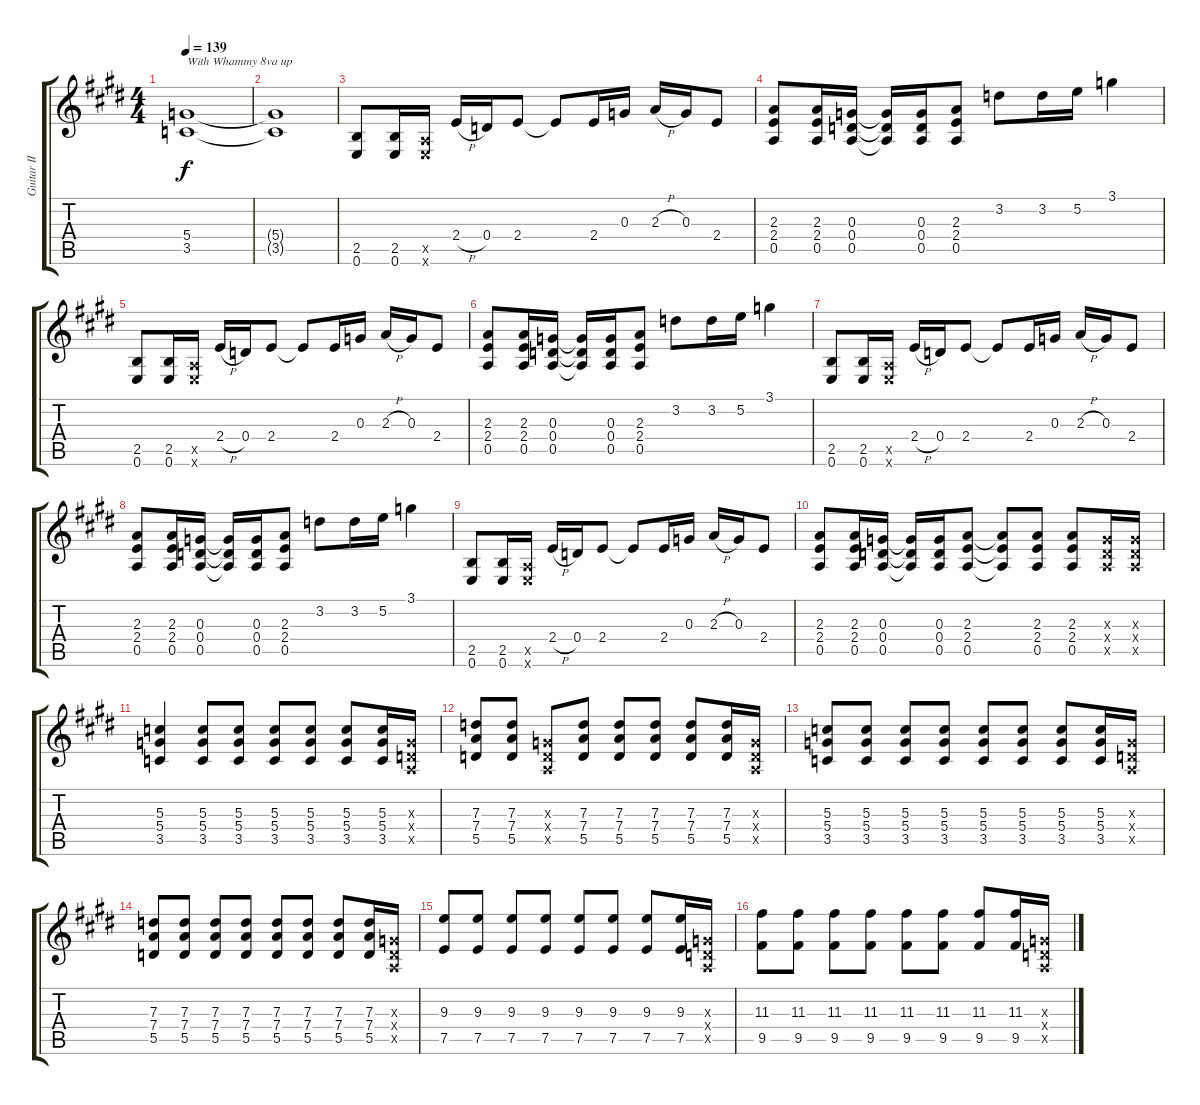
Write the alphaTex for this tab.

\track ("Guitar II" "Guitar II") {instrument distortionguitar}
\staff {score tabs}
\tuning (E4 B3 G3 D3 A2 E2) {hide}
\ts (4 4)
\tempo 139
\clef g2
\ks e
(5.4 3.5).1{txt "With Whammy 8va up" dy f} |
(5.4{t} 3.5{t}).1 |
(2.5 0.6).8 (2.5 0.6).16 (0.5{x} 0.6{x}).16 2.4{h}.16 0.4.16 2.4.8 2.4{t}.8 2.4.16 0.3.16 2.3{h}.16 0.3.16 2.4.8 |
(2.3 2.4 0.5).8 (2.3 2.4 0.5).16 (0.3 0.4 0.5).16 (0.3{t} 0.4{t} 0.5{t}).16 (0.3 0.4 0.5).16 (2.3 2.4 0.5).8 3.2.8 3.2.16 5.2.16 3.1.4 |
(2.5 0.6).8 (2.5 0.6).16 (0.5{x} 0.6{x}).16 2.4{h}.16 0.4.16 2.4.8 2.4{t}.8 2.4.16 0.3.16 2.3{h}.16 0.3.16 2.4.8 |
(2.3 2.4 0.5).8 (2.3 2.4 0.5).16 (0.3 0.4 0.5).16 (0.3{t} 0.4{t} 0.5{t}).16 (0.3 0.4 0.5).16 (2.3 2.4 0.5).8 3.2.8 3.2.16 5.2.16 3.1.4 |
(2.5 0.6).8 (2.5 0.6).16 (0.5{x} 0.6{x}).16 2.4{h}.16 0.4.16 2.4.8 2.4{t}.8 2.4.16 0.3.16 2.3{h}.16 0.3.16 2.4.8 |
(2.3 2.4 0.5).8 (2.3 2.4 0.5).16 (0.3 0.4 0.5).16 (0.3{t} 0.4{t} 0.5{t}).16 (0.3 0.4 0.5).16 (2.3 2.4 0.5).8 3.2.8 3.2.16 5.2.16 3.1.4 |
(2.5 0.6).8 (2.5 0.6).16 (0.5{x} 0.6{x}).16 2.4{h}.16 0.4.16 2.4.8 2.4{t}.8 2.4.16 0.3.16 2.3{h}.16 0.3.16 2.4.8 |
(2.3 2.4 0.5).8 (2.3 2.4 0.5).16 (0.3 0.4 0.5).16 (0.3{t} 0.4{t} 0.5{t}).16 (0.3 0.4 0.5).16 (2.3 2.4 0.5).8 (2.3{t} 2.4{t} 0.5{t}).8 (2.3 2.4 0.5).8 (2.3 2.4 0.5).8 (0.3{x} 0.4{x} 0.5{x}).16 (0.3{x} 0.4{x} 0.5{x}).16 |
(5.3 5.4 3.5).4 (5.3 5.4 3.5).8 (5.3 5.4 3.5).8 (5.3 5.4 3.5).8 (5.3 5.4 3.5).8 (5.3 5.4 3.5).8 (5.3 5.4 3.5).16 (0.3{x} 0.4{x} 0.5{x}).16 |
(7.3 7.4 5.5).8 (7.3 7.4 5.5).8 (0.3{x} 0.4{x} 0.5{x}).8 (7.3 7.4 5.5).8 (7.3 7.4 5.5).8 (7.3 7.4 5.5).8 (7.3 7.4 5.5).8 (7.3 7.4 5.5).16 (0.3{x} 0.4{x} 0.5{x}).16 |
(5.3 5.4 3.5).8 (5.3 5.4 3.5).8 (5.3 5.4 3.5).8 (5.3 5.4 3.5).8 (5.3 5.4 3.5).8 (5.3 5.4 3.5).8 (5.3 5.4 3.5).8 (5.3 5.4 3.5).16 (0.3{x} 0.4{x} 0.5{x}).16 |
(7.3 7.4 5.5).8 (7.3 7.4 5.5).8 (7.3 7.4 5.5).8 (7.3 7.4 5.5).8 (7.3 7.4 5.5).8 (7.3 7.4 5.5).8 (7.3 7.4 5.5).8 (7.3 7.4 5.5).16 (0.3{x} 0.4{x} 0.5{x}).16 |
(9.3 7.5).8 (9.3 7.5).8 (9.3 7.5).8 (9.3 7.5).8 (9.3 7.5).8 (9.3 7.5).8 (9.3 7.5).8 (9.3 7.5).16 (0.3{x} 0.4{x} 0.5{x}).16 |
(11.3 9.5).8 (11.3 9.5).8 (11.3 9.5).8 (11.3 9.5).8 (11.3 9.5).8 (11.3 9.5).8 (11.3 9.5).8 (11.3 9.5).16 (0.3{x} 0.4{x} 0.5{x}).16
